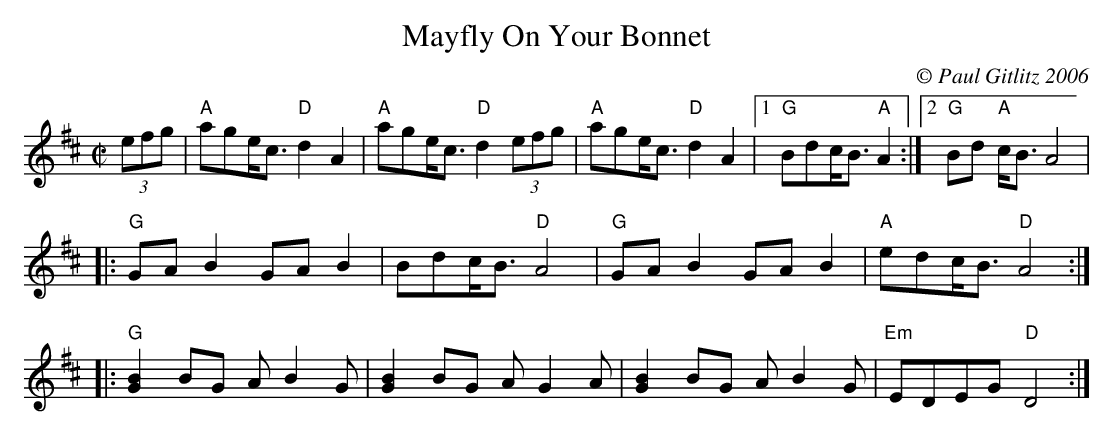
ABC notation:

X:1
T:Mayfly On Your Bonnet
M:C|
C:© Paul Gitlitz 2006
K:D
(3efg|"A"age<c "D"d2 A2| "A"age<c "D"d2 (3efg|"A"age<c "D"d2 A2|1"G"Bdc<B "A"A2:|2"G"Bd "A"c<BA4|!
|:"G"GAB2 GAB2|Bdc<B "D"A4|"G"GAB2 GAB2|"A"edc<B "D"A4:|!
|:"G"[G2B2]BG AB2G|[G2B2]BG AG2A|[G2B2]BG AB2G|"Em"EDEG "D"D4:|]
